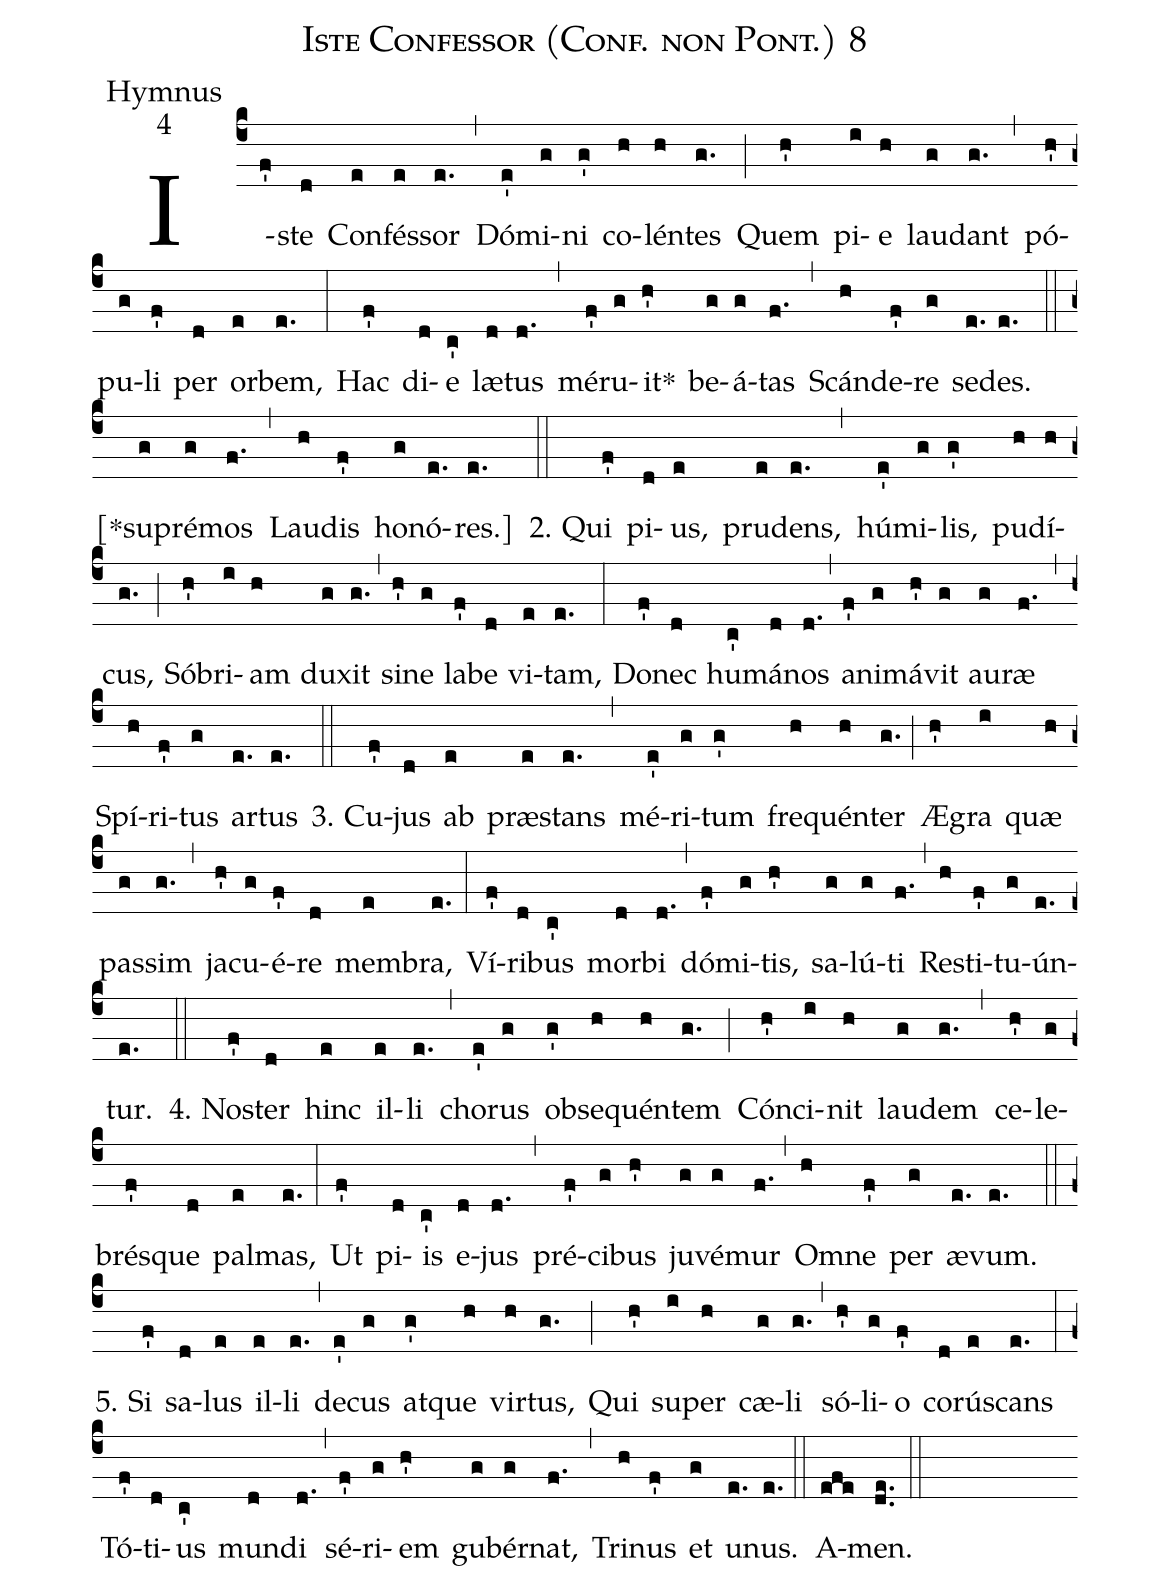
name:Iste Confessor (Conf. non Pont.) 8;
office-part:Hymnus;
mode:4;
%%
%%
(c4) I(f')ste(d) Con(e)fés(e)sor(e.) (,) Dó(e')mi(g)ni(g') co(h)lén(h)tes(g.) (;) Quem(h') pi(i)e(h) lau(g)dant(g.) (,) pó(h')pu(g)li(f') per(d) or(e)bem,(e.) (:) Hac(f') di(d)e(c') læ(d)tus(d.) (,) mé(f')ru(g)it*(h') be(g)á(g)tas(f.) (,) Scán(h)de(f')re(g) se(e.)des.(e.) (::) <v>[</v>*su(g)pré(g)mos(f.) (,) Lau(h)dis(f') ho(g)nó(e.)res.<v>]</v>(e.) (::)

2. Qui(f') pi(d)us,(e) pru(e)dens,(e.) (,) hú(e')mi(g)lis,(g') pu(h)dí(h)cus,(g.) (;) Só(h')bri(i)am(h) du(g)xit(g.) (,) si(h')ne(g) la(f')be(d) vi(e)tam,(e.) (:) Do(f')nec(d) hu(c')má(d)nos(d.) (,) a(f')ni(g)má(h')vit(g) au(g)ræ(f.) (,) Spí(h)ri(f')tus(g) ar(e.)tus(e.) (::)

3. Cu(f')jus(d) ab(e) præ(e)stans(e.) (,) mé(e')ri(g)tum(g') fre(h)quén(h)ter(g.) (;) Æ(h')gra(i) quæ(h) pas(g)sim(g.) (,) ja(h')cu(g)é(f')re(d) mem(e)bra,(e.) (:) Ví(f')ri(d)bus(c') mor(d)bi(d.) (,) dó(f')mi(g)tis,(h') sa(g)lú(g)ti(f.) (,) Re(h)sti(f')tu(g)ún(e.)tur.(e.) (::)

4. No(f')ster(d) hinc(e) il(e)li(e.) (,) cho(e')rus(g) ob(g')se(h)quén(h)tem(g.) (;) Cón(h')ci(i)nit(h) lau(g)dem(g.) (,) ce(h')le(g)brés(f')que(d) pal(e)mas,(e.) (:) Ut(f') pi(d)is(c') e(d)jus(d.) (,) pré(f')ci(g)bus(h') ju(g)vé(g)mur(f.) (,) O(h)mne(f') per(g) æ(e.)vum.(e.) (::)

5. Si(f') sa(d)lus(e) il(e)li(e.) (,) de(e')cus(g) at(g')que(h) vir(h)tus,(g.) (;) Qui(h') su(i)per(h) cæ(g)li(g.) (,) só(h')li(g)o(f') cor(d)ú(e)scans(e.) (:) Tó(f')ti(d)us(c') mun(d)di(d.) (,) sé(f')ri(g)em(h') gu(g)bér(g)nat,(f.) (,) Tri(h)nus(f') et(g) u(e.)nus.(e.) (::) A(efe)men.(de..) (::)
